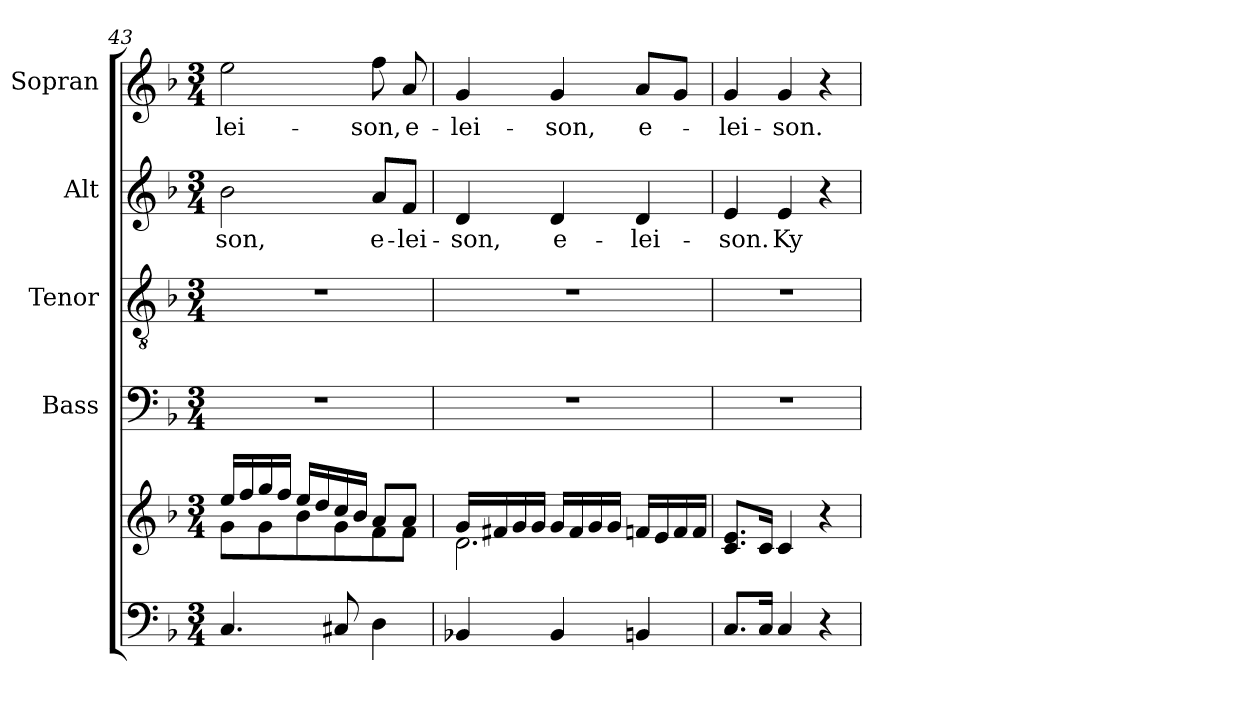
**kern	**kern	**kern	**kern	**kern	**text	**kern	**text
*part5	*part5	*part4	*part3	*part2	*part2	*part1	*part1
*staff6	*staff5	*staff4	*staff3	*staff2	*staff2	*staff1	*staff1
*	*	*I"Bass	*I"Tenor	*I"Alt	*	*I"Sopran	*
*	*	*I'B.	*I'T.	*I'A.	*	*I'S.	*
*clefF4	*clefG2	*clefF4	*clefGv2	*clefG2	*	*clefG2	*
*k[b-]	*k[b-]	*k[b-]	*k[b-]	*k[b-]	*	*k[b-]	*
*F:	*F:	*F:	*F:	*F:	*	*F:	*
*M3/4	*M3/4	*M3/4	*M3/4	*M3/4	*	*M3/4	*
=43	=43	=43	=43	=43	=43	=43	=43
*	*^	*	*	*	*	*	*
!	!	!	!	!	!	!LO:LY:b	!	!LO:LY:b
4.C/	16ee/LL	8g\L	2.r	2.r	2b-\	-son,	2ee\	-lei-
.	16ff/	.	.	.	.	.	.	.
.	16gg/	8g\	.	.	.	.	.	.
.	16ff/JJ	.	.	.	.	.	.	.
.	16ee/LL	8b-\	.	.	.	.	.	.
.	16dd/	.	.	.	.	.	.	.
8C#X/	16cc/	8g\	.	.	.	.	.	.
.	16b-/JJ	.	.	.	.	.	.	.
!	!	!	!	!	!	!LO:LY:b	!	!LO:LY:b
4D\	8a/L	8f\	.	.	8a/L	e-	8ff\	-son,
!	!	!	!	!	!	!LO:LY:b	!	!LO:LY:b
.	8a/J	8f\J	.	.	8f/J	-lei-	8a/	e-
=44	=44	=44	=44	=44	=44	=44	=44	=44
!	!	!	!	!	!	!LO:LY:b	!	!LO:LY:b
4BB-X/	16g/LL	2.d\	2.r	2.r	4d/	-son,	4g/	-lei-
.	16f#X/	.	.	.	.	.	.	.
.	16g/	.	.	.	.	.	.	.
.	16g/JJ	.	.	.	.	.	.	.
!	!	!	!	!	!	!LO:LY:b	!	!LO:LY:b
4BB-/	16g/LL	.	.	.	4d/	e-	4g/	-son,
.	16f#/	.	.	.	.	.	.	.
.	16g/	.	.	.	.	.	.	.
.	16g/JJ	.	.	.	.	.	.	.
!	!	!	!	!	!	!LO:LY:b	!	!LO:LY:b
4BBn/	16fn/LL	.	.	.	4d/	-lei-	8a/L	e-
.	16e/	.	.	.	.	.	.	.
.	16f/	.	.	.	.	.	8g/J	.
.	16f/JJ	.	.	.	.	.	.	.
*	*v	*v	*	*	*	*	*	*
!!LO:PB:g=z
=45	=45	=45	=45	=45	=45	=45	=45
!	!	!	!	!	!LO:LY:b	!	!LO:LY:b
8.C/L	8.c/ 8.e/L	2.r	2.r	4e/	-son.	4g/	-lei-
16C/Jk	16c/Jk	.	.	.	.	.	.
!	!	!	!	!	!LO:LY:b	!	!LO:LY:b
4C/	4c/	.	.	4e/	Ky-	4g/	-son.
4r	4r	.	.	4r	.	4r	.
=	=	=	=	=	=	=	=
*-	*-	*-	*-	*-	*-	*-	*-
